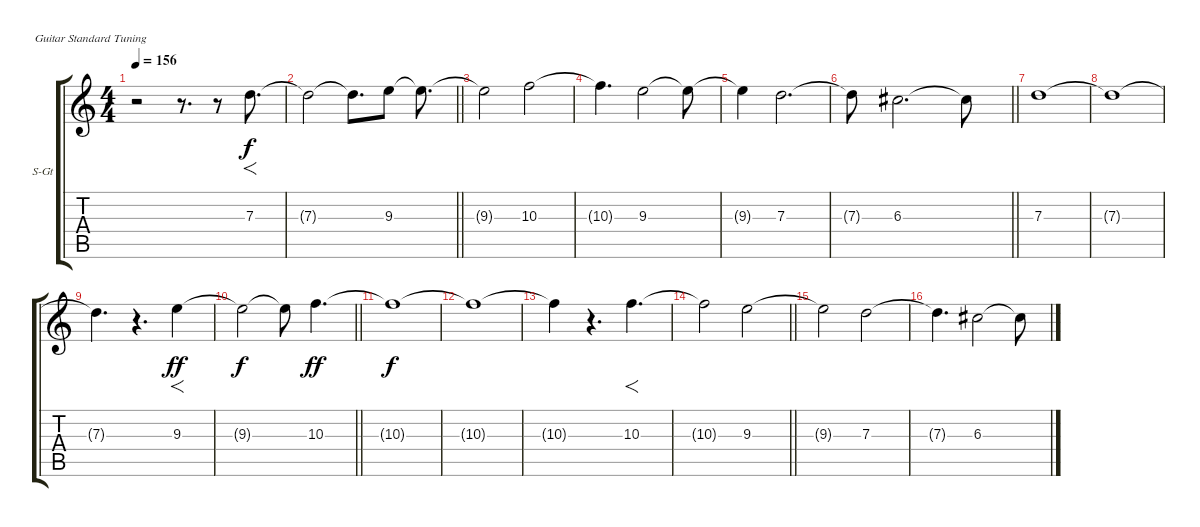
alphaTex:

\bracketExtendMode groupsimilarinstruments
\firstSystemTrackNameOrientation horizontal
\otherSystemsTrackNameOrientation horizontal
\track ("Êëàâèøè" "S-Gt") {instrument choiraahs}
\staff {score tabs}
\tuning (E4 B3 G3 D3 A2 E2)
\displaytranspose 12
\ts (4 4)
\beaming (8 2 2 2 2)
\tempo 156
\clef g2
\ks c
r.2{dy f instrument choiraahs} r.8{d} r.8 7.3.8{f d} |
\barLineRight lightlight
7.3{t}.2 7.3{t}.8{d} 9.3.8 9.3{t}.8{d} |
9.3{t}.2 10.3.2 |
10.3{t}.4{d} 9.3.2 9.3{t}.8 |
9.3{t}.4 7.3.2{d} |
\barLineRight lightlight
7.3{t}.8 6.3.2{d} 6.3{t}.8 |
7.3.1 |
7.3{t}.1 |
7.3{t}.4{d} r.4{d} 9.3.4{f dy ff} |
\barLineRight lightlight
9.3{t}.2{dy f} 9.3{t}.8 10.3.4{d dy ff} |
10.3{t}.1{dy f} |
10.3{t}.1 |
10.3{t}.4 r.4{d} 10.3.4{f d} |
\barLineRight lightlight
10.3{t}.2 9.3.2 |
9.3{t}.2 7.3.2 |
7.3{t}.4{d} 6.3.2 6.3{t}.8
